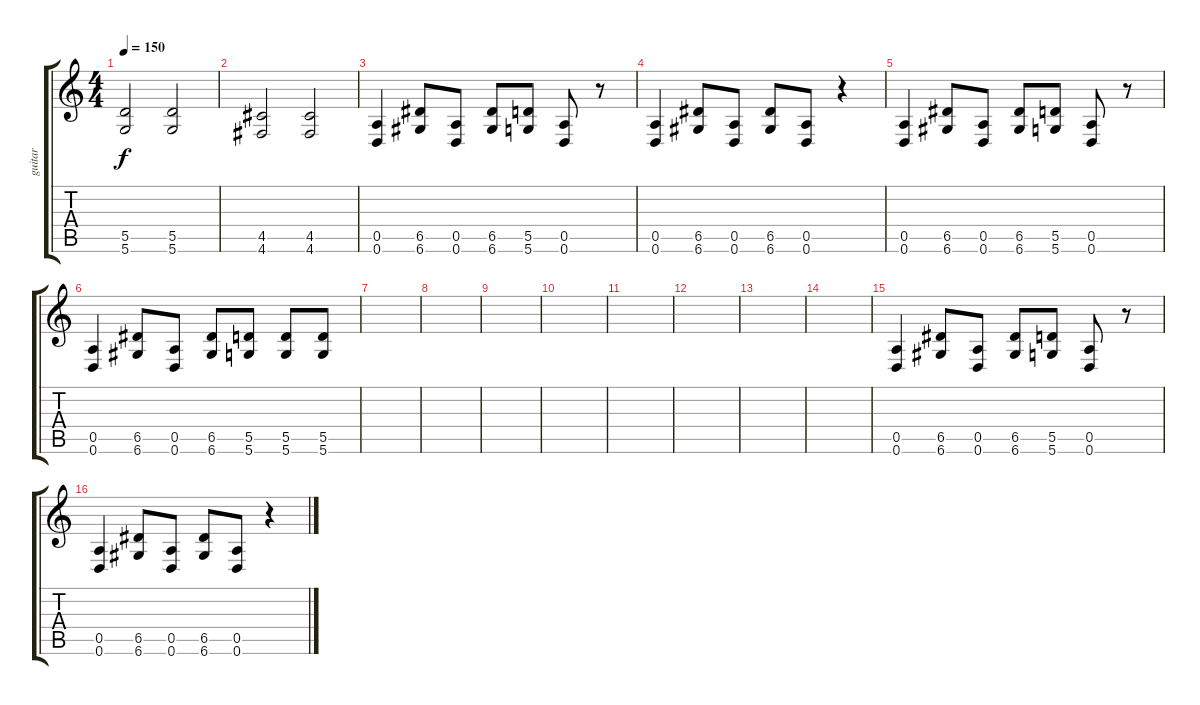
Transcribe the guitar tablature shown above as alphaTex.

\track ("guitar" "guitar") {instrument overdrivenguitar}
\staff {score tabs}
\tuning (E4 B3 G3 D3 A2 D2) {hide}
\ts (4 4)
\tempo 150
\clef g2
\ks c
(5.5 5.6).2{dy f} (5.5 5.6).2 |
(4.5 4.6).2 (4.5 4.6).2 |
(0.5 0.6).4 (6.5 6.6).8 (0.5 0.6).8 (6.5 6.6).8 (5.5 5.6).8 (0.5 0.6).8 r.8 |
(0.5 0.6).4 (6.5 6.6).8 (0.5 0.6).8 (6.5 6.6).8 (0.5 0.6).8 r.4 |
(0.5 0.6).4 (6.5 6.6).8 (0.5 0.6).8 (6.5 6.6).8 (5.5 5.6).8 (0.5 0.6).8 r.8 |
(0.5 0.6).4 (6.5 6.6).8 (0.5 0.6).8 (6.5 6.6).8 (5.5 5.6).8 (5.5 5.6).8 (5.5 5.6).8 |
|
|
|
|
|
|
|
|
(0.5 0.6).4 (6.5 6.6).8 (0.5 0.6).8 (6.5 6.6).8 (5.5 5.6).8 (0.5 0.6).8 r.8 |
(0.5 0.6).4 (6.5 6.6).8 (0.5 0.6).8 (6.5 6.6).8 (0.5 0.6).8 r.4
